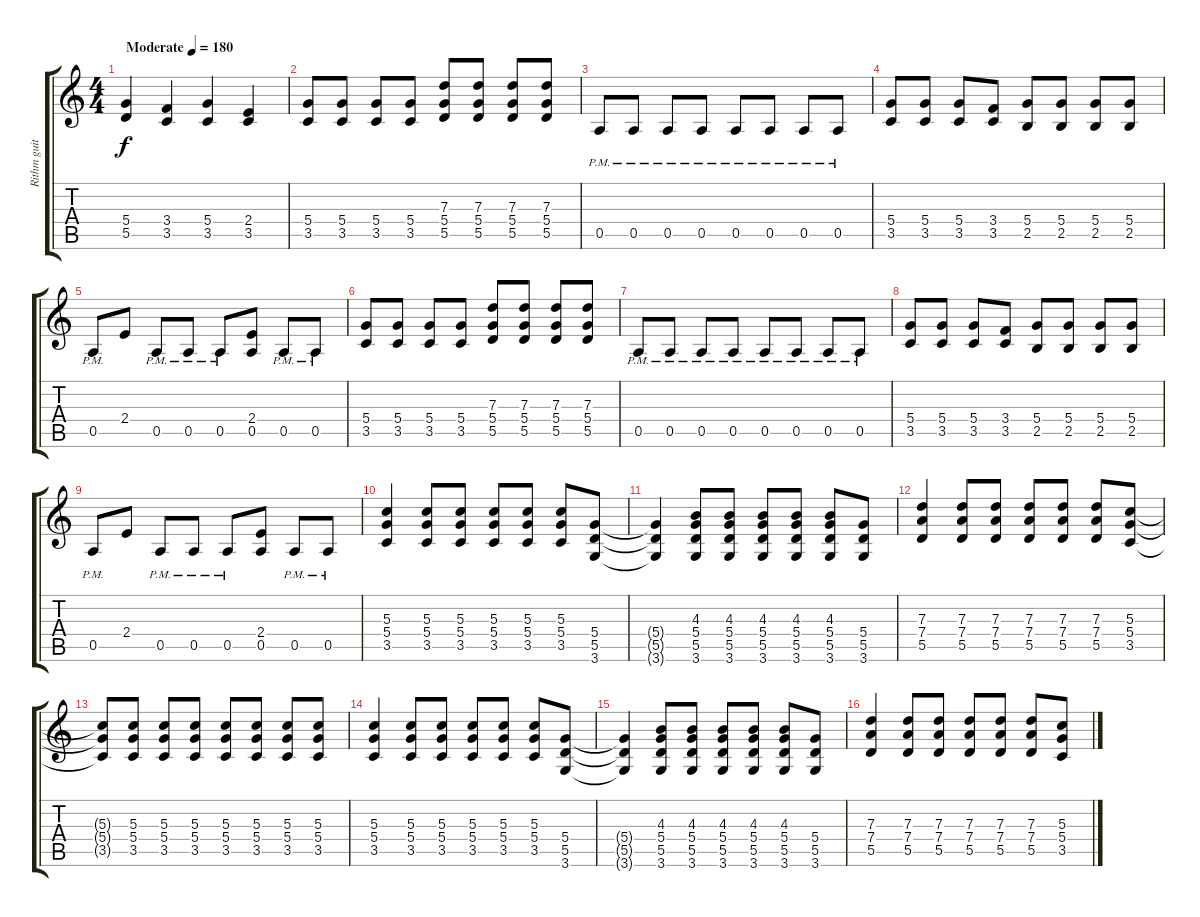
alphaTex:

\track ("Rithm guitar" "Rithm guit") {instrument overdrivenguitar}
\staff {score tabs}
\tuning (E4 B3 G3 D3 A2 E2) {hide}
\ts (4 4)
\tempo (180 "Moderate")
\clef g2
\ks c
(5.4 5.5).4{dy f instrument overdrivenguitar} (3.4 3.5).4 (5.4 3.5).4 (2.4 3.5).4 |
(5.4 3.5).8 (5.4 3.5).8 (5.4 3.5).8 (5.4 3.5).8 (7.3 5.4 5.5).8 (7.3 5.4 5.5).8 (7.3 5.4 5.5).8 (7.3 5.4 5.5).8 |
0.5{pm}.8 0.5{pm}.8 0.5{pm}.8 0.5{pm}.8 0.5{pm}.8 0.5{pm}.8 0.5{pm}.8 0.5{pm}.8 |
(5.4 3.5).8 (5.4 3.5).8 (5.4 3.5).8 (3.4 3.5).8 (5.4 2.5).8 (5.4 2.5).8 (5.4 2.5).8 (5.4 2.5).8 |
0.5{pm}.8 2.4.8 0.5{pm}.8 0.5{pm}.8 0.5{pm}.8 (2.4 0.5).8 0.5{pm}.8 0.5{pm}.8 |
(5.4 3.5).8 (5.4 3.5).8 (5.4 3.5).8 (5.4 3.5).8 (7.3 5.4 5.5).8 (7.3 5.4 5.5).8 (7.3 5.4 5.5).8 (7.3 5.4 5.5).8 |
0.5{pm}.8 0.5{pm}.8 0.5{pm}.8 0.5{pm}.8 0.5{pm}.8 0.5{pm}.8 0.5{pm}.8 0.5{pm}.8 |
(5.4 3.5).8 (5.4 3.5).8 (5.4 3.5).8 (3.4 3.5).8 (5.4 2.5).8 (5.4 2.5).8 (5.4 2.5).8 (5.4 2.5).8 |
0.5{pm}.8 2.4.8 0.5{pm}.8 0.5{pm}.8 0.5{pm}.8 (2.4 0.5).8 0.5{pm}.8 0.5{pm}.8 |
(5.3 5.4 3.5).4 (5.3 5.4 3.5).8 (5.3 5.4 3.5).8 (5.3 5.4 3.5).8 (5.3 5.4 3.5).8 (5.3 5.4 3.5).8 (5.4 5.5 3.6).8 |
(5.4{t} 5.5{t} 3.6{t}).4 (4.3 5.4 5.5 3.6).8 (4.3 5.4 5.5 3.6).8 (4.3 5.4 5.5 3.6).8 (4.3 5.4 5.5 3.6).8 (4.3 5.4 5.5 3.6).8 (5.4 5.5 3.6).8 |
(7.3 7.4 5.5).4 (7.3 7.4 5.5).8 (7.3 7.4 5.5).8 (7.3 7.4 5.5).8 (7.3 7.4 5.5).8 (7.3 7.4 5.5).8 (5.3 5.4 3.5).8 |
(5.3{t} 5.4{t} 3.5{t}).8 (5.3 5.4 3.5).8 (5.3 5.4 3.5).8 (5.3 5.4 3.5).8 (5.3 5.4 3.5).8 (5.3 5.4 3.5).8 (5.3 5.4 3.5).8 (5.3 5.4 3.5).8 |
(5.3 5.4 3.5).4 (5.3 5.4 3.5).8 (5.3 5.4 3.5).8 (5.3 5.4 3.5).8 (5.3 5.4 3.5).8 (5.3 5.4 3.5).8 (5.4 5.5 3.6).8 |
(5.4{t} 5.5{t} 3.6{t}).4 (4.3 5.4 5.5 3.6).8 (4.3 5.4 5.5 3.6).8 (4.3 5.4 5.5 3.6).8 (4.3 5.4 5.5 3.6).8 (4.3 5.4 5.5 3.6).8 (5.4 5.5 3.6).8 |
(7.3 7.4 5.5).4 (7.3 7.4 5.5).8 (7.3 7.4 5.5).8 (7.3 7.4 5.5).8 (7.3 7.4 5.5).8 (7.3 7.4 5.5).8 (5.3 5.4 3.5).8
